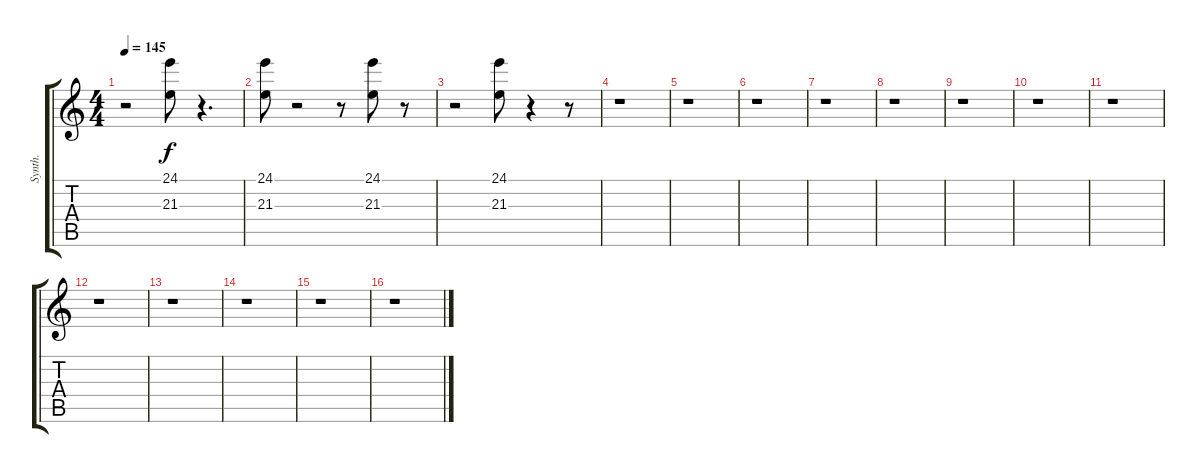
\track ("Synth." "Synth.") {instrument stringensemble1}
\staff {score tabs}
\tuning (E4 B3 G3 D3 A2 E2) {hide}
\ts (4 4)
\tempo 145
\clef g2
\ks c
r.2{dy f} (24.1 21.3).8 r.4{d} |
(24.1 21.3).8 r.2 r.8 (24.1 21.3).8 r.8 |
r.2 (24.1 21.3).8 r.4 r.8 |
r.1 |
r.1 |
r.1 |
r.1 |
r.1 |
r.1 |
r.1 |
r.1 |
r.1 |
r.1 |
r.1 |
r.1 |
r.1
